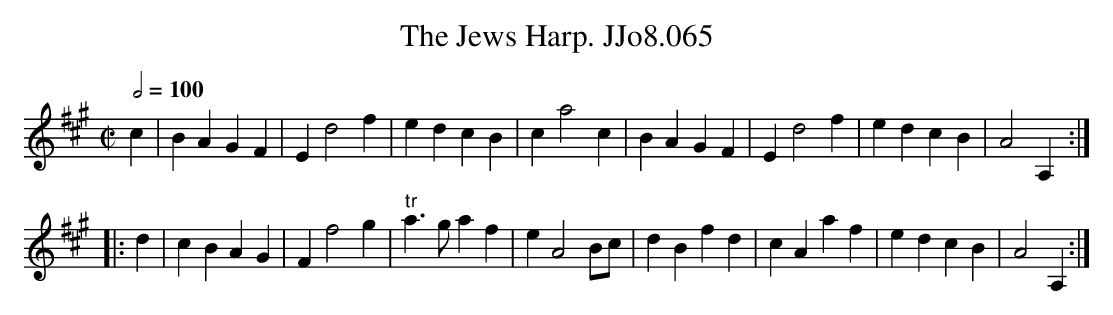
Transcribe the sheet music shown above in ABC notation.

X:1
T:Jews Harp. JJo8.065, The
M:C|
L:1/4
Q:1/2=100
K:A
c|BAGF|Ed2f|edcB|ca2c|BAGF|Ed2f|edcB|A2A,:|
|:d|cBAG|Ff2g|"^tr"a>gaf|eA2B/c/|dBfd|cAaf|edcB|A2A,:|
